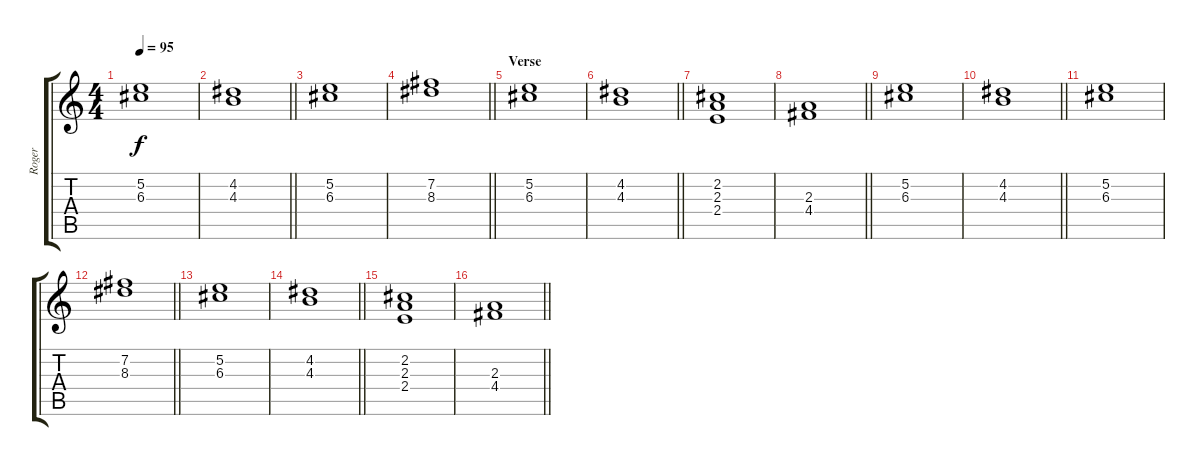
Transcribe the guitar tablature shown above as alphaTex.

\track ("Roger" "Roger") {instrument synthstrings2}
\staff {score tabs}
\tuning (E5 B4 G4 D4 A3 E3) {hide}
\ts (4 4)
\tempo 95
\clef g2
\ks c
(5.2 6.3).1{dy f} |
\barLineRight lightlight
(4.2 4.3).1 |
(5.2 6.3).1 |
\barLineRight lightlight
(7.2 8.3).1 |
\section ("" "Verse")
(5.2 6.3).1 |
\barLineRight lightlight
(4.2 4.3).1 |
(2.2 2.3 2.4).1 |
\barLineRight lightlight
(2.3 4.4).1 |
(5.2 6.3).1 |
\barLineRight lightlight
(4.2 4.3).1 |
(5.2 6.3).1 |
\barLineRight lightlight
(7.2 8.3).1 |
(5.2 6.3).1 |
\barLineRight lightlight
(4.2 4.3).1 |
(2.2 2.3 2.4).1 |
\barLineRight lightlight
(2.3 4.4).1
